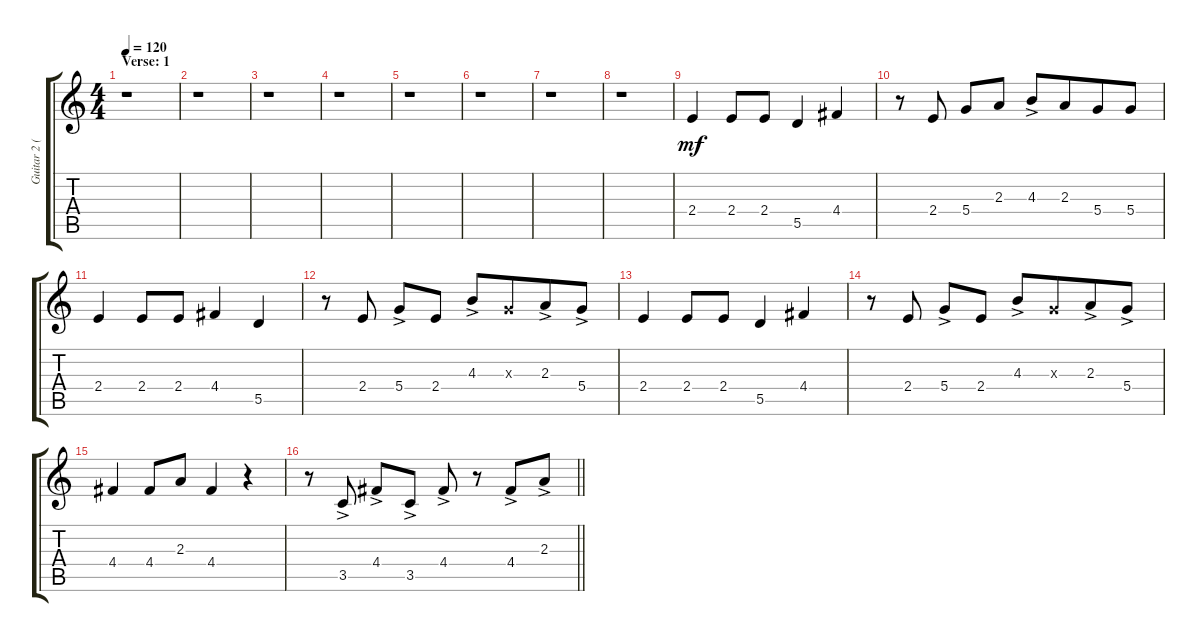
\track ("Guitar 2 (AE)" "Guitar 2 (") {instrument acousticguitarsteel}
\staff {score tabs}
\tuning (E4 B3 G3 D3 A2 E2) {hide}
\ts (4 4)
\section ("" "Verse: 1")
\tempo 120
\clef g2
\ks c
r.1{dy mf} |
r.1 |
r.1 |
r.1 |
r.1 |
r.1 |
r.1 |
r.1 |
2.4.4 2.4.8 2.4.8 5.5.4 4.4.4 |
r.8 2.4.8 5.4.8{beam merge} 2.3.8 4.3{ac}.8 2.3.8{beam merge} 5.4.8 5.4.8 |
2.4.4 2.4.8 2.4.8 4.4.4 5.5.4 |
r.8 2.4.8 5.4{ac}.8{beam merge} 2.4.8 4.3{ac}.8 0.3{x}.8{beam merge} 2.3{ac}.8 5.4{ac}.8 |
2.4.4 2.4.8 2.4.8 5.5.4 4.4.4 |
r.8 2.4.8 5.4{ac}.8{beam merge} 2.4.8 4.3{ac}.8 0.3{x}.8{beam merge} 2.3{ac}.8 5.4{ac}.8 |
4.4.4 4.4.8 2.3.8 4.4.4 r.4 |
\barLineRight lightlight
r.8 3.5{ac}.8 4.4{ac}.8 3.5{ac}.8 4.4{ac}.8 r.8{beam merge} 4.4{ac}.8 2.3{ac}.8
